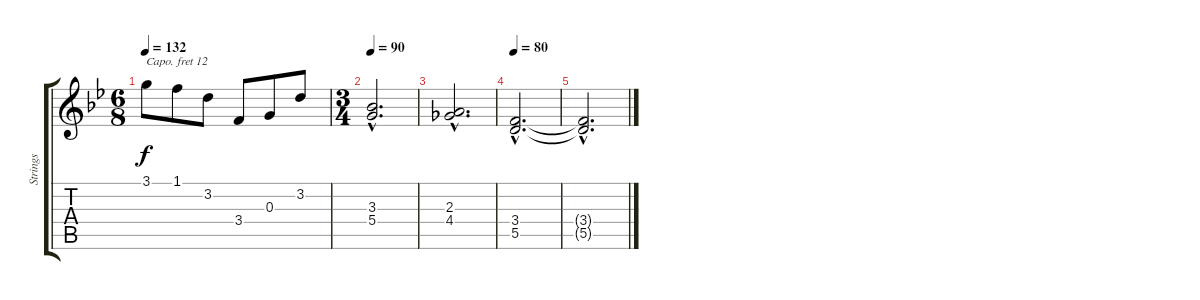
\track ("Strings" "Strings") {instrument synthstrings1}
\staff {score tabs}
\capo 12
\tuning (E4 B3 G3 D3 A2 E2) {hide}
\ts (6 8)
\tempo 132
\clef g2
\ks bb
3.1.8{dy f} 1.1.8 3.2.8 3.4.8 0.3.8 3.2.8 |
\ts (3 4)
\tempo 90
(3.3{hac} 5.4{hac}).2{d volume 12} |
(2.3{hac} 4.4{hac}).2{d} |
\tempo 80
(3.4{hac} 5.5{hac}).2{d} |
(3.4{hac t} 5.5{hac t}).2{d}
